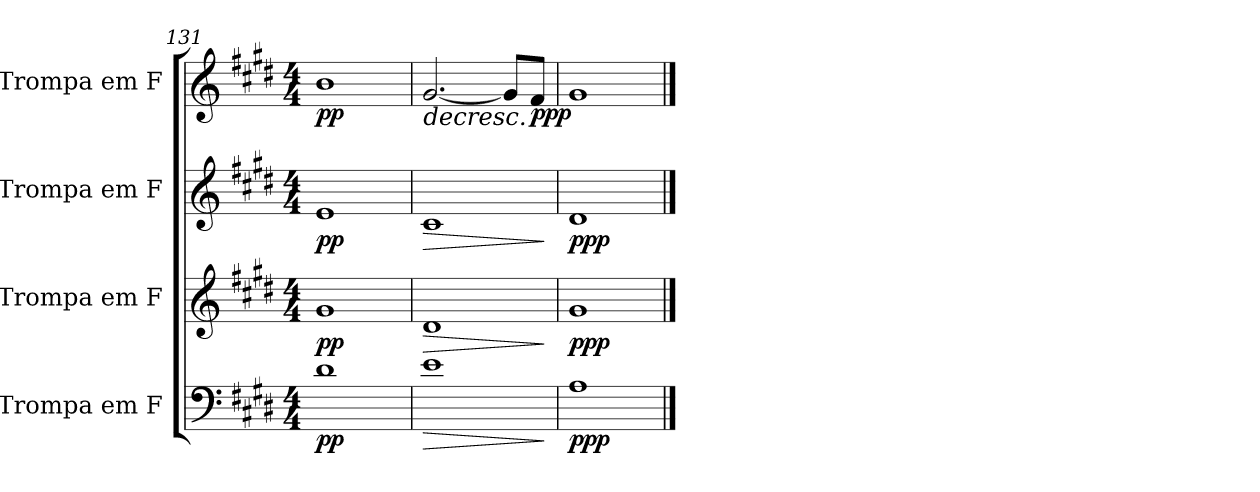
**kern	**dynam	**kern	**dynam	**kern	**dynam	**kern	**dynam
*part4	*part4	*part3	*part3	*part2	*part2	*part1	*part1
*staff4	*staff4	*staff3	*staff3	*staff2	*staff2	*staff1	*staff1
*I"Trompa em F	*	*I"Trompa em F	*	*I"Trompa em F	*	*I"Trompa em F	*
*I'Trom. F	*	*I'Trom. F	*	*I'Trom. F	*	*I'Trom. F	*
*clefF4	*	*clefG2	*	*clefG2	*	*clefG2	*
*ITrd4c7	*	*ITrd4c7	*	*ITrd4c7	*	*ITrd4c7	*
*k[f#c#g#]	*	*k[f#c#g#]	*	*k[f#c#g#]	*	*k[f#c#g#]	*
*M4/4	*	*M4/4	*	*M4/4	*	*M4/4	*
=131	=131	=131	=131	=131	=131	=131	=131
!	!LO:DY:b	!	!LO:DY:b	!	!LO:DY:b	!	!LO:DY:b
1G#	pp	1c#	pp	1A	pp	1e	pp
=132	=132	=132	=132	=132	=132	=132	=132
!	!LO:HP:b	!	!LO:HP:b	!	!LO:HP:b	!	!LO:HP:b
1A	>	1G#	>	1F#	>	[2.c#/	>
.	.	.	.	.	.	8c#/L]	.
!	!	!	!	!	!	!	!LO:DY:b
.	.	.	.	.	.	8B/J	ppp
.	]	.	]	.	]	.	]
!!LO:PB:g=z
=133	=133	=133	=133	=133	=133	=133	=133
!	!LO:DY:b	!	!LO:DY:b	!	!LO:DY:b	!	!
1D	ppp	1c#	ppp	1G#	ppp	1c#	.
==	==	==	==	==	==	==	==
*-	*-	*-	*-	*-	*-	*-	*-
